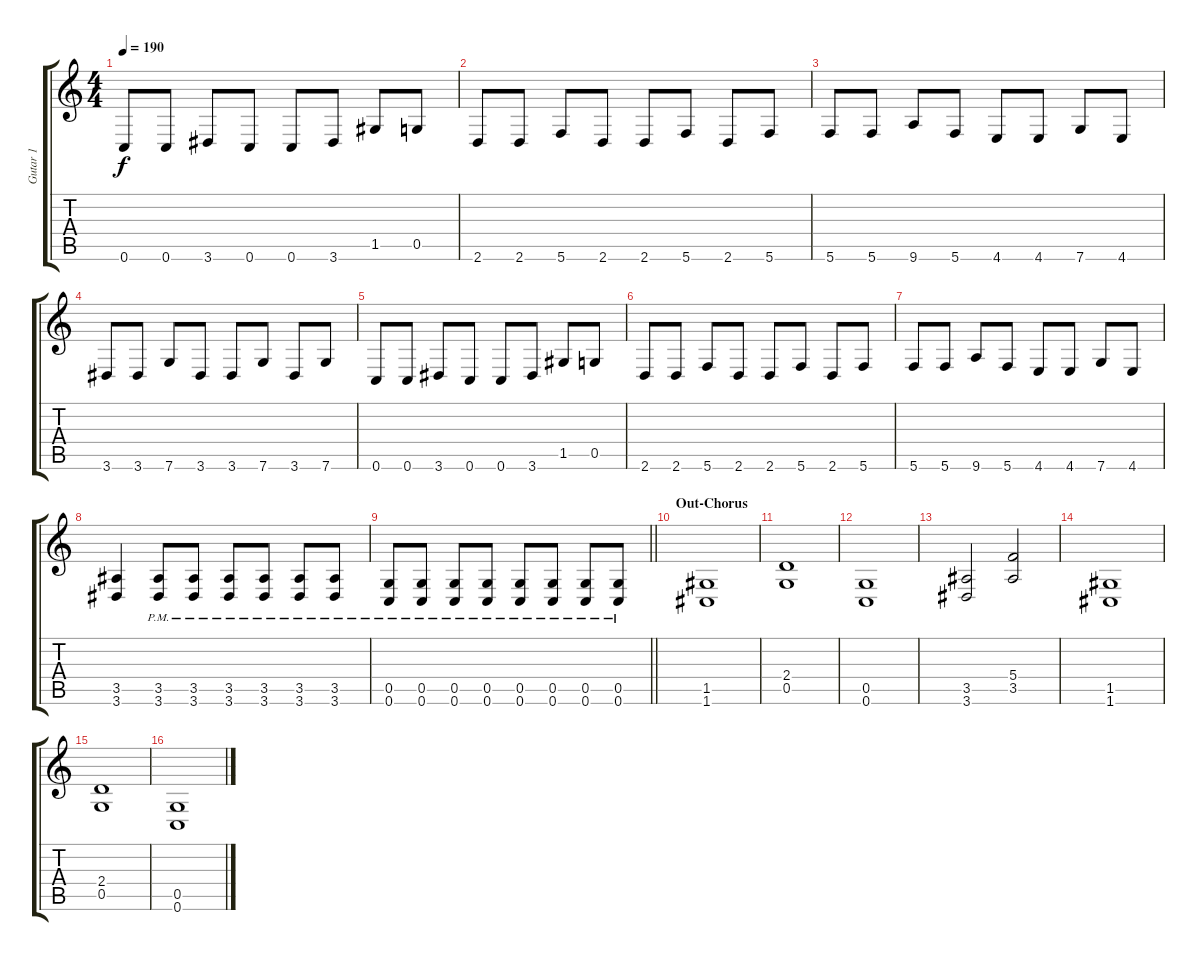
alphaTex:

\track ("Gutar 1" "Gutar 1") {instrument distortionguitar}
\staff {score tabs}
\tuning (D4 A3 F3 C3 G2 C2) {hide}
\ts (4 4)
\tempo 190
\clef g2
\ks c
0.6.8{dy f} 0.6.8 3.6.8 0.6.8 0.6.8 3.6.8 1.5.8 0.5.8 |
2.6.8 2.6.8 5.6.8 2.6.8 2.6.8 5.6.8 2.6.8 5.6.8 |
5.6.8 5.6.8 9.6.8 5.6.8 4.6.8 4.6.8 7.6.8 4.6.8 |
3.6.8 3.6.8 7.6.8 3.6.8 3.6.8 7.6.8 3.6.8 7.6.8 |
0.6.8 0.6.8 3.6.8 0.6.8 0.6.8 3.6.8 1.5.8 0.5.8 |
2.6.8 2.6.8 5.6.8 2.6.8 2.6.8 5.6.8 2.6.8 5.6.8 |
5.6.8 5.6.8 9.6.8 5.6.8 4.6.8 4.6.8 7.6.8 4.6.8 |
(3.5 3.6).4 (3.5{pm} 3.6{pm}).8 (3.5{pm} 3.6{pm}).8 (3.5{pm} 3.6{pm}).8 (3.5{pm} 3.6{pm}).8 (3.5{pm} 3.6{pm}).8 (3.5{pm} 3.6{pm}).8 |
\barLineRight lightlight
(0.5{pm} 0.6{pm}).8 (0.5{pm} 0.6{pm}).8 (0.5{pm} 0.6{pm}).8 (0.5{pm} 0.6{pm}).8 (0.5{pm} 0.6{pm}).8 (0.5{pm} 0.6{pm}).8 (0.5{pm} 0.6{pm}).8 (0.5{pm} 0.6{pm}).8 |
\section ("" "Out-Chorus")
(1.5 1.6).1{volume 12} |
(2.4 0.5).1 |
(0.5 0.6).1 |
(3.5 3.6).2 (5.4 3.5).2 |
(1.5 1.6).1 |
(2.4 0.5).1 |
(0.5 0.6).1
